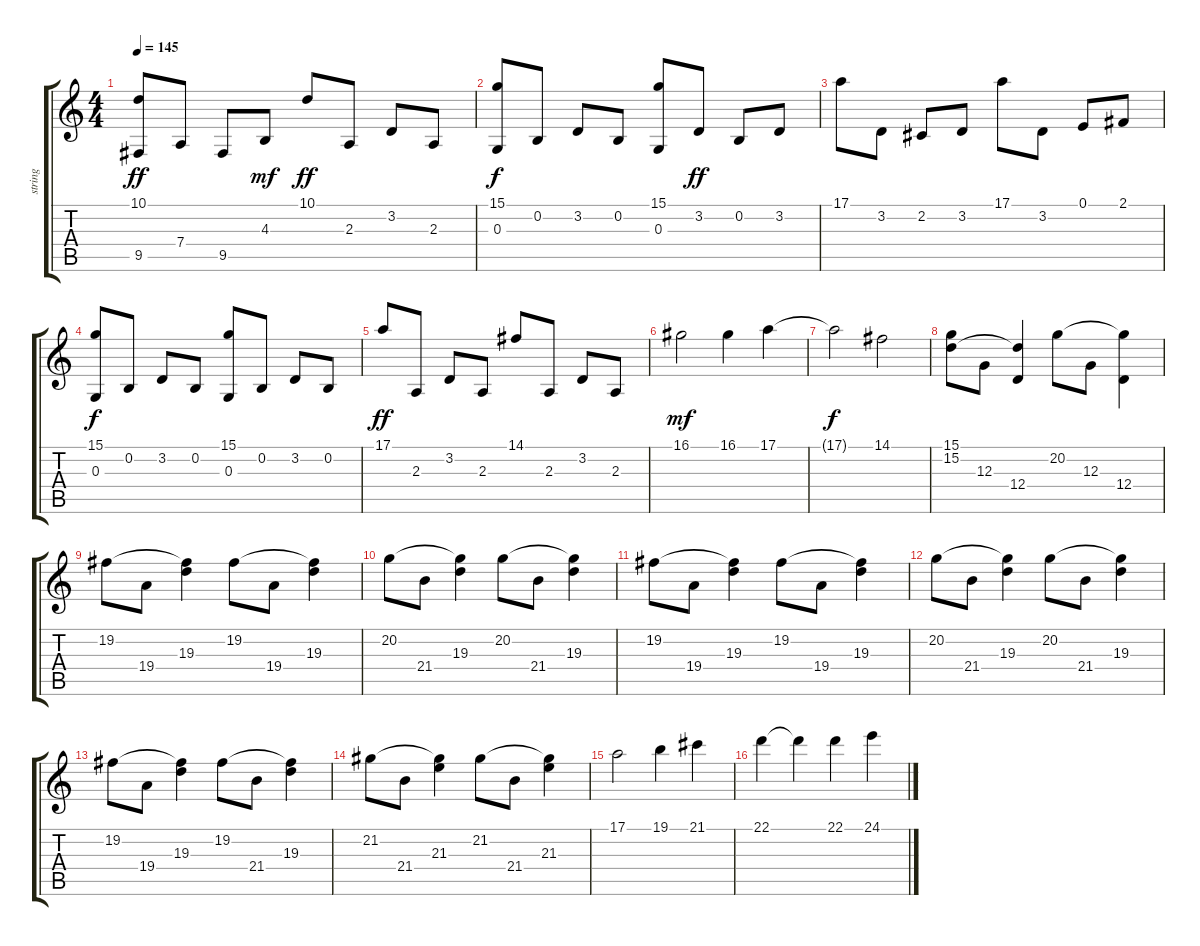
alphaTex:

\track ("string" "string") {instrument stringensemble1}
\staff {score tabs}
\tuning (E4 B3 G3 D3 A2 E2) {hide}
\ts (4 4)
\tempo 145
\clef g2
\ks c
(10.1 9.5).8{dy ff} 7.4.8 9.5.8 4.3.8{dy mf} 10.1.8{dy ff} 2.3.8 3.2.8 2.3.8 |
(15.1 0.3).8{dy f} 0.2.8 3.2.8 0.2.8 (15.1 0.3).8 3.2.8{dy ff} 0.2.8 3.2.8 |
17.1.8 3.2.8 2.2.8 3.2.8 17.1.8 3.2.8 0.1.8 2.1.8 |
(15.1 0.3).8{dy f} 0.2.8 3.2.8 0.2.8 (15.1 0.3).8 0.2.8 3.2.8 0.2.8 |
17.1.8{dy ff} 2.3.8 3.2.8 2.3.8 14.1.8 2.3.8 3.2.8 2.3.8 |
16.1.2{dy mf} 16.1.4 17.1.4 |
17.1{t}.2{dy f} 14.1.2 |
(15.1 15.2).8 12.3.8 (15.2{t} 12.4).4 20.2.8 12.3.8 (20.2{t} 12.4).4 |
19.2.8 19.4.8 (19.2{t} 19.3).4 19.2.8 19.4.8 (19.2{t} 19.3).4 |
20.2.8 21.4.8 (20.2{t} 19.3).4 20.2.8 21.4.8 (20.2{t} 19.3).4 |
19.2.8 19.4.8 (19.2{t} 19.3).4 19.2.8 19.4.8 (19.2{t} 19.3).4 |
20.2.8 21.4.8 (20.2{t} 19.3).4 20.2.8 21.4.8 (20.2{t} 19.3).4 |
19.2.8 19.4.8 (19.2{t} 19.3).4 19.2.8 21.4.8 (19.2{t} 19.3).4 |
21.2.8 21.4.8 (21.2{t} 21.3).4 21.2.8 21.4.8 (21.2{t} 21.3).4 |
17.1.2 19.1.4 21.1.4 |
22.1.4 22.1{t}.4 22.1.4 24.1.4
